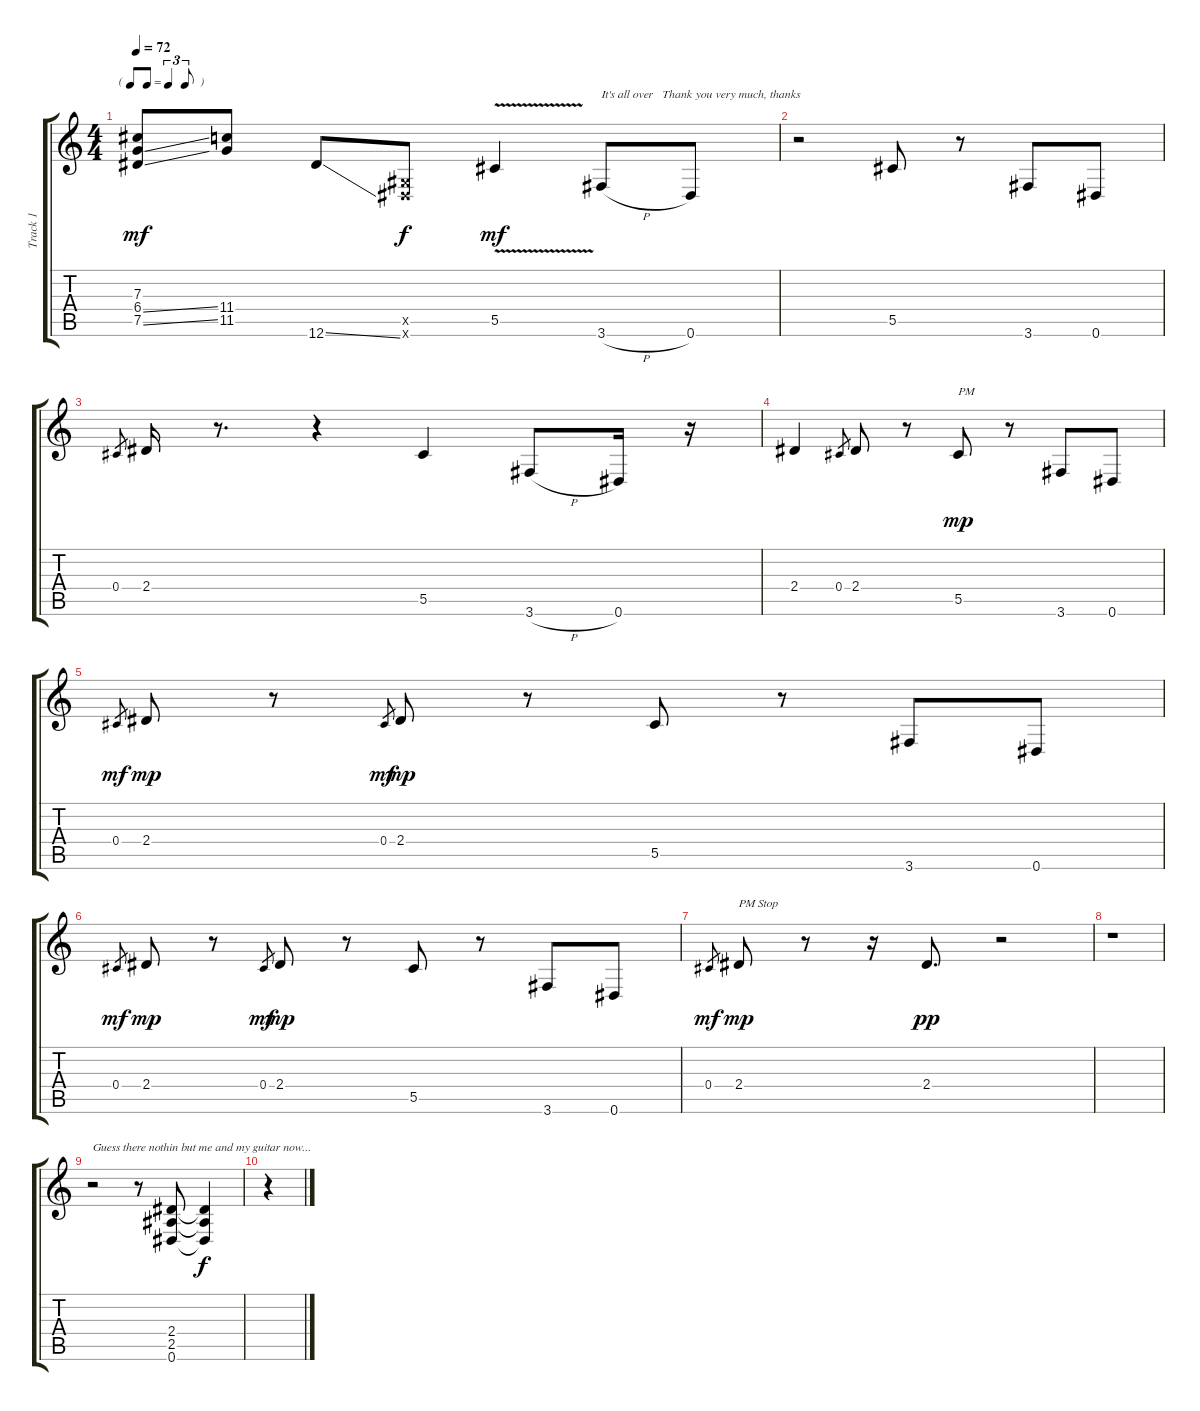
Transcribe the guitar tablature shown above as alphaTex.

\track ("Track 1" "Track 1") {instrument distortionguitar}
\staff {score tabs}
\tuning (Eb4 Bb3 Gb3 Db3 Ab2 Eb2) {hide}
\ts (4 4)
\tf triplet8th
\tempo 72
\clef g2
\ks c
(7.3 6.4{ss} 7.5{ss}).8{dy mf} (11.4 11.5).8 12.6{ss}.8 (0.5{x} 0.6{x}).8{dy f} 5.5{v}.4{dy mf} 3.6{h}.8{txt "It's all over   Thank you very much, thanks"} 0.6.8 |
r.2 5.5.8 r.8 3.6.8 0.6.8 |
0.4.8{gr} 2.4.16 r.8{d} r.4 5.5.4 3.6{h}.8 0.6.16 r.16 |
2.4.4 0.4.8{gr} 2.4.8 r.8 5.5.8{txt "PM" dy mp} r.8 3.6.8 0.6.8 |
0.4.8{gr dy mf} 2.4.8{dy mp} r.8 0.4.8{gr dy mf} 2.4.8{dy mp} r.8 5.5.8 r.8 3.6.8 0.6.8 |
0.4.8{gr dy mf} 2.4.8{dy mp} r.8 0.4.8{gr dy mf} 2.4.8{dy mp} r.8 5.5.8 r.8 3.6.8 0.6.8 |
0.4.8{gr dy mf} 2.4.8{txt "PM Stop" dy mp} r.8 r.16 2.4.8{d dy pp} r.2 |
r.1 |
r.2{txt "Guess there nothin but me and my guitar now..."} r.8 (2.4 2.5 0.6).8 (2.4{t} 2.5{t} 0.6{t}).4{dy f} |
r.4
